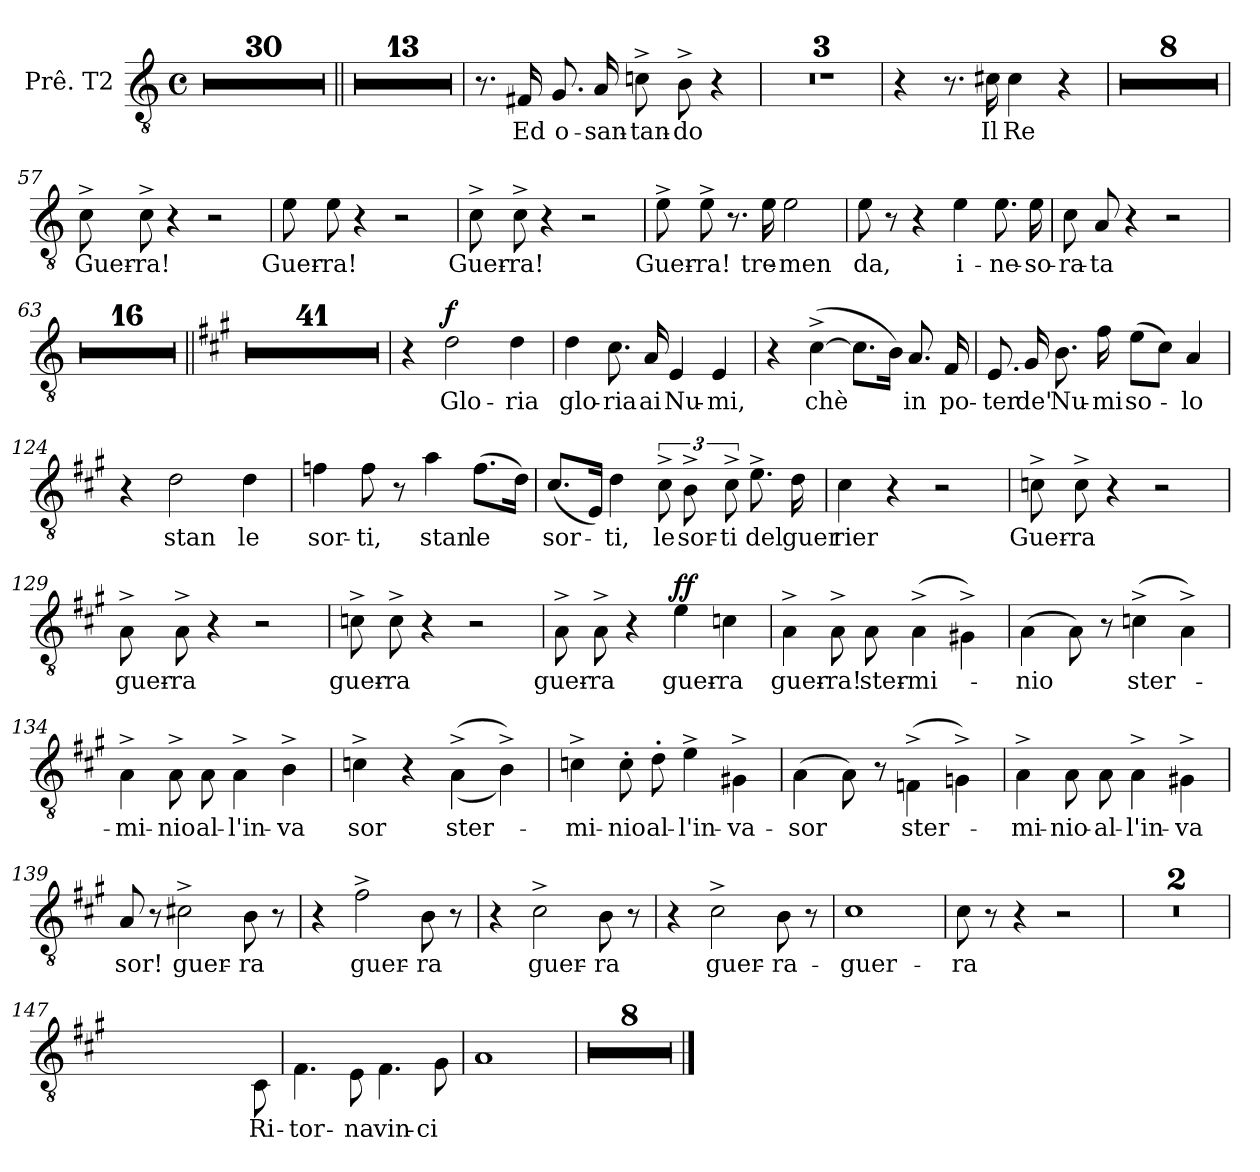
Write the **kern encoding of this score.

**kern	**text	**dynam
*part1	*part1	*part1
*staff1	*staff1	*staff1
*I"Prê. T2	*	*
*I'Prê. T2	*	*
*clefGv2	*	*
*k[]	*	*
*M4/4	*	*
*met(c)	*	*
=1	=1	=1
1r	.	.
=2	=2	=2
1r	.	.
=3	=3	=3
1r	.	.
!!LO:LB:g=z
=4	=4	=4
1r	.	.
=5	=5	=5
1r	.	.
=6	=6	=6
1r	.	.
!!LO:LB:g=z
=7	=7	=7
1r	.	.
=8	=8	=8
1r	.	.
=9	=9	=9
1r	.	.
!!LO:LB:g=z
=10	=10	=10
1r	.	.
=11	=11	=11
1r	.	.
=12	=12	=12
1r	.	.
!!LO:LB:g=z
=13	=13	=13
1r	.	.
=14	=14	=14
1r	.	.
=15	=15	=15
1r	.	.
=16	=16	=16
1r	.	.
!!LO:LB:g=z
=17	=17	=17
1r	.	.
=18	=18	=18
1r	.	.
=19	=19	=19
1r	.	.
=20	=20	=20
1r	.	.
=21	=21	=21
1r	.	.
!!LO:PB:g=z
=22	=22	=22
1r	.	.
=23	=23	=23
1r	.	.
=24	=24	=24
1r	.	.
=25	=25	=25
1r	.	.
=26	=26	=26
1r	.	.
!!LO:LB:g=z
=27	=27	=27
1r	.	.
=28	=28	=28
1r	.	.
=29	=29	=29
1r	.	.
=30	=30	=30
1r	.	.
=31||	=31||	=31||
1r	.	.
!!LO:LB:g=z
=32	=32	=32
1r	.	.
=33	=33	=33
1r	.	.
=34	=34	=34
1r	.	.
=35	=35	=35
1r	.	.
=36	=36	=36
1r	.	.
!!LO:LB:g=z
=37	=37	=37
1r	.	.
=38	=38	=38
1r	.	.
=39	=39	=39
1r	.	.
!!LO:LB:g=z
=40	=40	=40
1r	.	.
=41	=41	=41
1r	.	.
!!LO:PB:g=z
=42	=42	=42
1r	.	.
=43	=43	=43
1r	.	.
!!LO:LB:g=z
=44	=44	=44
8.r	.	.
!	!LO:LY:b:color=#0055FF	!
16F#X/	Ed	.
!	!LO:LY:b:color=#0055FF	!
8.G/	o-	.
!	!LO:LY:b:color=#0055FF	!
16A/	-san-	.
!	!LO:LY:b:color=#0055FF	!
8cn^\	-tan-	.
!	!LO:LY:b:color=#0055FF	!
8B^\	-do	.
4r	.	.
=45	=45	=45
1r	.	.
=46	=46	=46
1r	.	.
!!LO:PB:g=z
=47	=47	=47
1r	.	.
=48	=48	=48
4r	.	.
8.r	.	.
!	!LO:LY:b:color=#0055FF	!
16c#X\	Il	.
!	!LO:LY:b:color=#0055FF	!
4c#\	Re	.
4r	.	.
=49	=49	=49
1r	.	.
=50	=50	=50
1r	.	.
!!LO:LB:g=z
=51	=51	=51
1r	.	.
=52	=52	=52
1r	.	.
=53	=53	=53
1r	.	.
!!LO:PB:g=z
=54	=54	=54
1r	.	.
=55	=55	=55
1r	.	.
=56	=56	=56
1r	.	.
!!LO:LB:g=z
=57	=57	=57
!	!LO:LY:b:color=#0055FF	!
8c^\	Guer-	.
!	!LO:LY:b:color=#0055FF	!
8c^\	-ra!	.
4r	.	.
2r	.	.
=58	=58	=58
!	!LO:LY:b:color=#0055FF	!
8e\	Guer-	.
!	!LO:LY:b:color=#0055FF	!
8e\	-ra!	.
4r	.	.
2r	.	.
=59	=59	=59
!	!LO:LY:b:color=#0055FF	!
8c^\	Guer-	.
!	!LO:LY:b:color=#0055FF	!
8c^\	-ra!	.
4r	.	.
2r	.	.
!!LO:PB:g=z
=60	=60	=60
!	!LO:LY:b:color=#0055FF	!
8e^\	Guer-	.
!	!LO:LY:b:color=#0055FF	!
8e^\	-ra!	.
8.r	.	.
!	!LO:LY:b:color=#0055FF	!
16e\	tre-	.
!	!LO:LY:b:color=#0055FF	!
2e\	-men	.
=61	=61	=61
!	!LO:LY:b:color=#0055FF	!
8e\	da,	.
8r	.	.
4r	.	.
!	!LO:LY:b:color=#0055FF	!
4e\	i-	.
!	!LO:LY:b:color=#0055FF	!
8.e\	-ne-	.
!	!LO:LY:b:color=#0055FF	!
16e\	-so-	.
=62	=62	=62
!	!LO:LY:b:color=#0055FF	!
8c\	-ra-	.
!	!LO:LY:b:color=#0055FF	!
8A/	-ta	.
4r	.	.
2r	.	.
!!LO:LB:g=z
=63	=63	=63
1r	.	.
=64	=64	=64
1r	.	.
=65	=65	=65
1r	.	.
=66	=66	=66
1r	.	.
!!LO:PB:g=z
=67	=67	=67
1r	.	.
=68	=68	=68
1r	.	.
=69	=69	=69
1r	.	.
=70	=70	=70
1r	.	.
!!LO:PB:g=z
=71	=71	=71
1r	.	.
=72	=72	=72
1r	.	.
=73	=73	=73
1r	.	.
=74	=74	=74
1r	.	.
!!LO:LB:g=z
=75	=75	=75
1r	.	.
=76	=76	=76
1r	.	.
=77	=77	=77
1r	.	.
=78	=78	=78
1r	.	.
!!LO:PB:g=z
=79||	=79||	=79||
*k[f#c#g#]	*	*
1r	.	.
=80	=80	=80
1r	.	.
=81	=81	=81
1r	.	.
=82	=82	=82
1r	.	.
!!LO:LB:g=z
=83	=83	=83
1r	.	.
=84	=84	=84
1r	.	.
=85	=85	=85
1r	.	.
=86	=86	=86
1r	.	.
!!LO:LB:g=z
=87	=87	=87
1r	.	.
=88	=88	=88
1r	.	.
=89	=89	=89
1r	.	.
=90	=90	=90
1r	.	.
!!LO:LB:g=z
=91	=91	=91
1r	.	.
=92	=92	=92
1r	.	.
=93	=93	=93
1r	.	.
=94	=94	=94
1r	.	.
!!LO:PB:g=z
=95	=95	=95
1r	.	.
=96	=96	=96
1r	.	.
=97	=97	=97
1r	.	.
!!LO:LB:g=z
=98	=98	=98
1r	.	.
=99	=99	=99
1r	.	.
=100	=100	=100
1r	.	.
!!LO:PB:g=z
=101	=101	=101
1r	.	.
=102	=102	=102
1r	.	.
=103	=103	=103
1r	.	.
!!LO:LB:g=z
=104	=104	=104
1r	.	.
=105	=105	=105
1r	.	.
=106	=106	=106
1r	.	.
=107	=107	=107
1r	.	.
!!LO:PB:g=z
=108	=108	=108
1r	.	.
=109	=109	=109
1r	.	.
=110	=110	=110
1r	.	.
!!LO:LB:g=z
=111	=111	=111
1r	.	.
=112	=112	=112
1r	.	.
=113	=113	=113
1r	.	.
=114	=114	=114
1r	.	.
!!LO:LB:g=z
=115	=115	=115
1r	.	.
=116	=116	=116
1r	.	.
=117	=117	=117
1r	.	.
=118	=118	=118
1r	.	.
!!LO:PB:g=z
=119	=119	=119
1r	.	.
=120	=120	=120
4r	.	.
!	!LO:LY:b:color=#0055FF	!LO:DY:a
2d\	Glo-	f
!	!LO:LY:b:color=#0055FF	!
4d\	-ria	.
!!LO:PB:g=z
=121	=121	=121
!	!LO:LY:b:color=#0055FF	!
4d\	glo-	.
!	!LO:LY:b:color=#0055FF	!
8.c#\	-ria	.
!	!LO:LY:b:color=#0055FF	!
16A/	ai	.
!	!LO:LY:b:color=#0055FF	!
4E/	Nu-	.
!	!LO:LY:b:color=#0055FF	!
4E/	-mi,	.
=122	=122	=122
4r	.	.
!	!LO:LY:b:color=#0055FF	!
(>[4c#^\	chè	.
8.c#\L]	.	.
16B\Jk)	.	.
!	!LO:LY:b:color=#0055FF	!
8.A/	in	.
!	!LO:LY:b:color=#0055FF	!
16F#/	po-	.
!!LO:PB:g=z
=123	=123	=123
!	!LO:LY:b:color=#0055FF	!
8.E/	-ter	.
!	!LO:LY:b:color=#0055FF	!
16G#/	de'	.
!	!LO:LY:b:color=#0055FF	!
8.B\	Nu-	.
!	!LO:LY:b:color=#0055FF	!
16f#\	-mi	.
!	!LO:LY:b:color=#0055FF	!
(>8e\L	so-	.
8c#\J)	.	.
!	!LO:LY:b:color=#0055FF	!
4A/	-lo	.
=124	=124	=124
4r	.	.
!	!LO:LY:b:color=#0055FF	!
2d\	stan	.
!	!LO:LY:b:color=#0055FF	!
4d\	le	.
!!LO:PB:g=z
=125	=125	=125
!	!LO:LY:b:color=#0055FF	!
4fn\	sor-	.
!	!LO:LY:b:color=#0055FF	!
8f\	-ti,	.
8r	.	.
!	!LO:LY:b:color=#0055FF	!
4a\	stan	.
!	!LO:LY:b:color=#0055FF	!
(>8.f\L	le	.
16d\Jk)	.	.
=126	=126	=126
!	!LO:LY:b:color=#0055FF	!
(<8.c#/L	sor-	.
16E/Jk)	.	.
!	!LO:LY:b:color=#0055FF	!
4d\	-ti,	.
!	!LO:LY:b:color=#0055FF	!
12c#^\	le	.
!	!LO:LY:b:color=#0055FF	!
12B^\	sor-	.
!	!LO:LY:b:color=#0055FF	!
12c#^\	-ti	.
!	!LO:LY:b:color=#0055FF	!
8.e^\	del	.
!	!LO:LY:b:color=#0055FF	!
16d\	guer	.
!!LO:PB:g=z
=127	=127	=127
!	!LO:LY:b:color=#0055FF	!
4c#\	-rier	.
4r	.	.
2r	.	.
=128	=128	=128
!	!LO:LY:b:color=#0055FF	!
8cn^\	Guer-	.
!	!LO:LY:b:color=#0055FF	!
8c^\	-ra	.
4r	.	.
2r	.	.
!!LO:PB:g=z
=129	=129	=129
!	!LO:LY:b:color=#0055FF	!
8A^\	guer-	.
!	!LO:LY:b:color=#0055FF	!
8A^\	-ra	.
4r	.	.
2r	.	.
=130	=130	=130
!	!LO:LY:b:color=#0055FF	!
8cn^\	guer-	.
!	!LO:LY:b:color=#0055FF	!
8c^\	-ra	.
4r	.	.
2r	.	.
=131	=131	=131
!	!LO:LY:b:color=#0055FF	!
8A^\	guer-	.
!	!LO:LY:b:color=#0055FF	!
8A^\	-ra	.
4r	.	.
!	!LO:LY:b:color=#0055FF	!LO:DY:a
4e\	guer-	ff
!	!LO:LY:b:color=#0055FF	!
4cn\	-ra	.
!!LO:PB:g=z
=132	=132	=132
!	!LO:LY:b:color=#0055FF	!
4A^\	guer-	.
!	!LO:LY:b:color=#0055FF	!
8A^\	-ra!	.
!	!LO:LY:b:color=#0055FF	!
8A\	ster-	.
!	!LO:LY:b:color=#0055FF	!
(>4A^\	-mi-	.
4G#X^\)	.	.
=133	=133	=133
!	!LO:LY:b:color=#0055FF	!
(>4A\	-nio	.
8A\)	.	.
8r	.	.
!	!LO:LY:b:color=#0055FF	!
(>4cn^\	ster-	.
4A^\)	.	.
=134	=134	=134
!	!LO:LY:b:color=#0055FF	!
4A^\	-mi-	.
!	!LO:LY:b:color=#0055FF	!
8A^\	-nio	.
!	!LO:LY:b:color=#0055FF	!
8A\	al-	.
!	!LO:LY:b:color=#0055FF	!
4A^\	-l'in-	.
!	!LO:LY:b:color=#0055FF	!
4B^\	-va	.
!!LO:PB:g=z
=135	=135	=135
!	!LO:LY:b:color=#0055FF	!
4cn^\	-sor	.
4r	.	.
!	!LO:LY:b:color=#0055FF	!
(>(>4A^\	ster-	.
4B^\))	.	.
=136	=136	=136
!	!LO:LY:b:color=#0055FF	!
4cn^\	-mi-	.
!	!LO:LY:b:color=#0055FF	!
8c'\	-nio	.
!	!LO:LY:b:color=#0055FF	!
8d'\	al-	.
!	!LO:LY:b:color=#0055FF	!
4e^\	-l'in-	.
!	!LO:LY:b:color=#0055FF	!
4G#X^\	-va-	.
=137	=137	=137
!	!LO:LY:b:color=#0055FF	!
(>4A\	-sor	.
8A\)	.	.
8r	.	.
!	!LO:LY:b:color=#0055FF	!
(>4Fn^\	ster-	.
4Gn^\)	.	.
!!LO:PB:g=z
=138	=138	=138
!	!LO:LY:b:color=#0055FF	!
4A^\	-mi-	.
!	!LO:LY:b:color=#0055FF	!
8A\	-nio-	.
!	!LO:LY:b:color=#0055FF	!
8A\	-al-	.
!	!LO:LY:b:color=#0055FF	!
4A^\	-l'in-	.
!	!LO:LY:b:color=#0055FF	!
4G#X^\	-va	.
=139	=139	=139
!	!LO:LY:b:color=#0055FF	!
8A/	-sor!	.
8r	.	.
!	!LO:LY:b:color=#0055FF	!
2c#X^\	guer-	.
!	!LO:LY:b:color=#0055FF	!
8B\	-ra	.
8r	.	.
=140	=140	=140
4r	.	.
!	!LO:LY:b:color=#0055FF	!
2f#^\	guer-	.
!	!LO:LY:b:color=#0055FF	!
8B\	-ra	.
8r	.	.
!!LO:PB:g=z
=141	=141	=141
4r	.	.
!	!LO:LY:b:color=#0055FF	!
2c#^\	guer-	.
!	!LO:LY:b:color=#0055FF	!
8B\	-ra	.
8r	.	.
=142	=142	=142
4r	.	.
!	!LO:LY:b:color=#0055FF	!
2c#^\	guer-	.
!	!LO:LY:b:color=#0055FF	!
8B\	-ra-	.
8r	.	.
=143	=143	=143
!	!LO:LY:b:color=#0055FF	!
1c#	-guer-	.
=144	=144	=144
!	!LO:LY:b:color=#0055FF	!
8c#\	-ra	.
8r	.	.
4r	.	.
2r	.	.
!!LO:PB:g=z
=145	=145	=145
1r	.	.
=146	=146	=146
1r	.	.
=147	=147	=147
2ryy	.	.
4ryy	.	.
8ryy	.	.
!	!LO:LY:b:color=#0055FF	!
8C#\	Ri-	.
=148	=148	=148
!	!LO:LY:b:color=#0055FF	!
4.F#\	-tor-	.
!	!LO:LY:b:color=#0055FF	!
8E\	-na	.
!	!LO:LY:b:color=#0055FF	!
4.F#\	vin-	.
!	!LO:LY:b:color=#0055FF	!
8G#\	-ci	.
!!LO:PB:g=z
=149	=149	=149
1A	.	.
=150	=150	=150
1r	.	.
=151	=151	=151
1r	.	.
=152	=152	=152
1r	.	.
=153	=153	=153
1r	.	.
!!LO:LB:g=z
=154	=154	=154
1r	.	.
=155	=155	=155
1r	.	.
=156	=156	=156
1r	.	.
=157	=157	=157
1r	.	.
==	==	==
*-	*-	*-
